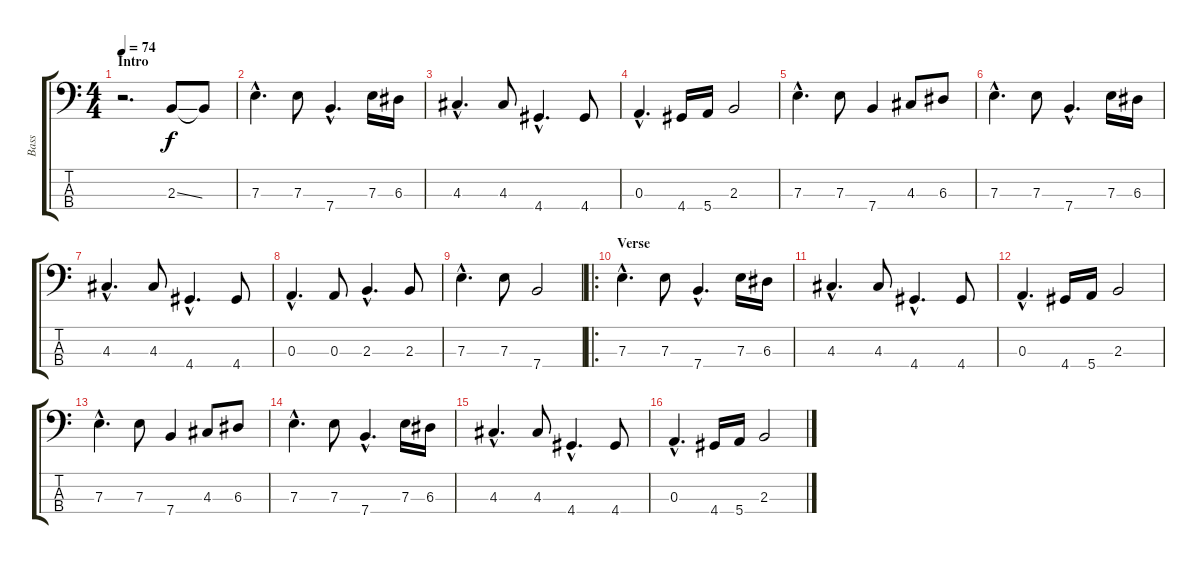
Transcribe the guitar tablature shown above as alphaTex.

\track ("Bass" "Bass") {instrument electricbassfinger}
\staff {score tabs}
\tuning (G2 D2 A1 E1) {hide}
\ts (4 4)
\section ("" "Intro")
\tempo 74
\clef f4
\ks c
r.2{d dy f instrument electricbassfinger} 2.3{ss}.8 2.3{t}.8 |
7.3{hac}.4{d} 7.3.8 7.4{hac}.4{d} 7.3.16 6.3.16 |
4.3{hac}.4{d} 4.3.8 4.4{hac}.4{d} 4.4.8 |
0.3{hac}.4{d} 4.4.16 5.4.16 2.3.2 |
7.3{hac}.4{d} 7.3.8 7.4.4 4.3.8 6.3.8 |
7.3{hac}.4{d} 7.3.8 7.4{hac}.4{d} 7.3.16 6.3.16 |
4.3{hac}.4{d} 4.3.8 4.4{hac}.4{d} 4.4.8 |
0.3{hac}.4{d} 0.3.8 2.3{hac}.4{d} 2.3.8 |
7.3{hac}.4{d} 7.3.8 7.4.2 |
\ro
\section ("" "Verse")
7.3{hac}.4{d} 7.3.8 7.4{hac}.4{d} 7.3.16 6.3.16 |
4.3{hac}.4{d} 4.3.8 4.4{hac}.4{d} 4.4.8 |
0.3{hac}.4{d} 4.4.16 5.4.16 2.3.2 |
7.3{hac}.4{d} 7.3.8 7.4.4 4.3.8 6.3.8 |
7.3{hac}.4{d} 7.3.8 7.4{hac}.4{d} 7.3.16 6.3.16 |
4.3{hac}.4{d} 4.3.8 4.4{hac}.4{d} 4.4.8 |
0.3{hac}.4{d} 4.4.16 5.4.16 2.3.2
